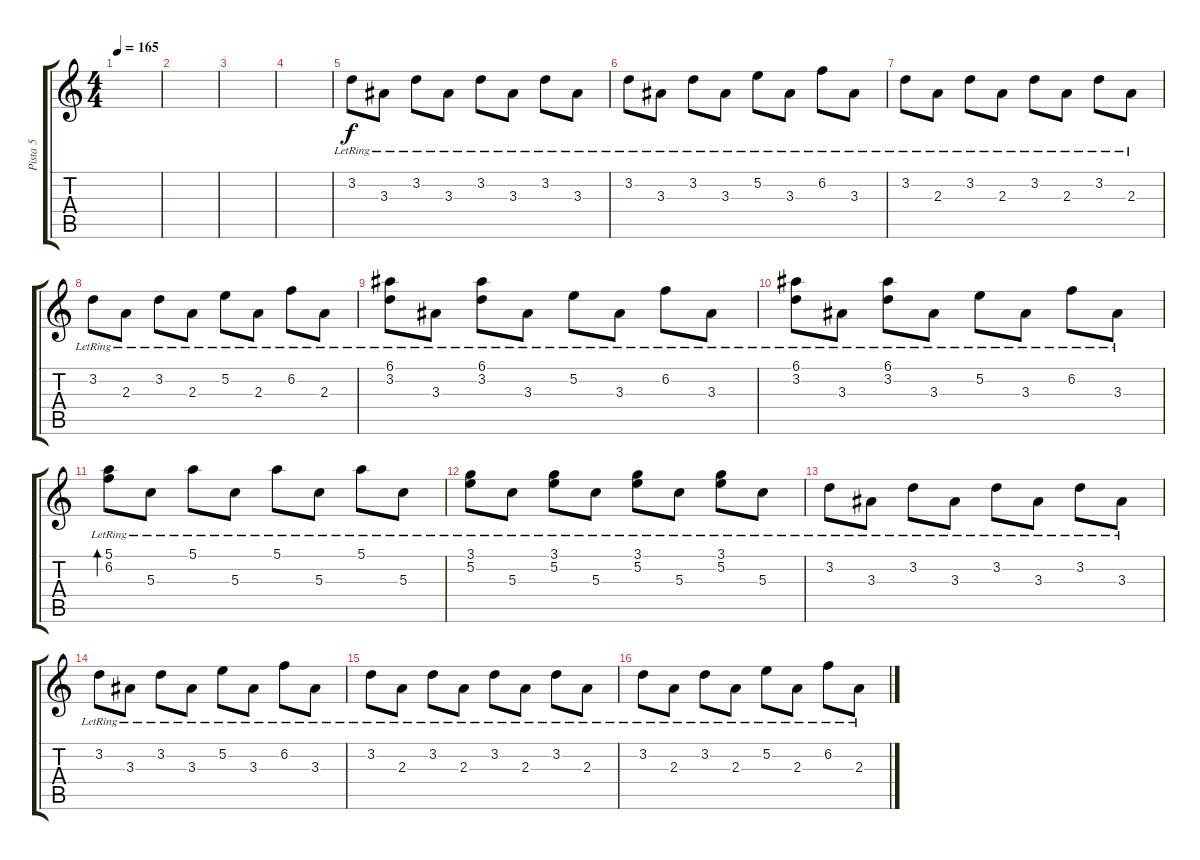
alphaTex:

\track ("Pista 5" "Pista 5") {instrument electricguitarclean}
\staff {score tabs}
\tuning (E4 B3 G3 D3 A2 E2) {hide}
\ts (4 4)
\tempo 165
\clef g2
\ks c
|
|
|
|
3.2{lr}.8 3.3{lr}.8 3.2{lr}.8 3.3{lr}.8 3.2{lr}.8 3.3{lr}.8 3.2{lr}.8 3.3{lr}.8 |
3.2{lr}.8 3.3{lr}.8 3.2{lr}.8 3.3{lr}.8 5.2{lr}.8 3.3{lr}.8 6.2{lr}.8 3.3{lr}.8 |
3.2{lr}.8 2.3{lr}.8 3.2{lr}.8 2.3{lr}.8 3.2{lr}.8 2.3{lr}.8 3.2{lr}.8 2.3{lr}.8 |
3.2{lr}.8 2.3{lr}.8 3.2{lr}.8 2.3{lr}.8 5.2{lr}.8 2.3{lr}.8 6.2{lr}.8 2.3{lr}.8 |
(6.1{lr} 3.2{lr}).8 3.3{lr}.8 (6.1{lr} 3.2{lr}).8 3.3{lr}.8 5.2{lr}.8 3.3{lr}.8 6.2{lr}.8 3.3{lr}.8 |
(6.1{lr} 3.2{lr}).8 3.3{lr}.8 (6.1{lr} 3.2{lr}).8 3.3{lr}.8 5.2{lr}.8 3.3{lr}.8 6.2{lr}.8 3.3{lr}.8 |
(5.1{lr} 6.2{lr}).8{bd 240} 5.3{lr}.8 5.1{lr}.8 5.3{lr}.8 5.1{lr}.8 5.3{lr}.8 5.1{lr}.8 5.3{lr}.8 |
(3.1{lr} 5.2{lr}).8 5.3{lr}.8 (3.1{lr} 5.2{lr}).8 5.3{lr}.8 (3.1{lr} 5.2{lr}).8 5.3{lr}.8 (3.1{lr} 5.2{lr}).8 5.3{lr}.8 |
3.2{lr}.8 3.3{lr}.8 3.2{lr}.8 3.3{lr}.8 3.2{lr}.8 3.3{lr}.8 3.2{lr}.8 3.3{lr}.8 |
3.2{lr}.8 3.3{lr}.8 3.2{lr}.8 3.3{lr}.8 5.2{lr}.8 3.3{lr}.8 6.2{lr}.8 3.3{lr}.8 |
3.2{lr}.8 2.3{lr}.8 3.2{lr}.8 2.3{lr}.8 3.2{lr}.8 2.3{lr}.8 3.2{lr}.8 2.3{lr}.8 |
3.2{lr}.8 2.3{lr}.8 3.2{lr}.8 2.3{lr}.8 5.2{lr}.8 2.3{lr}.8 6.2{lr}.8 2.3{lr}.8
